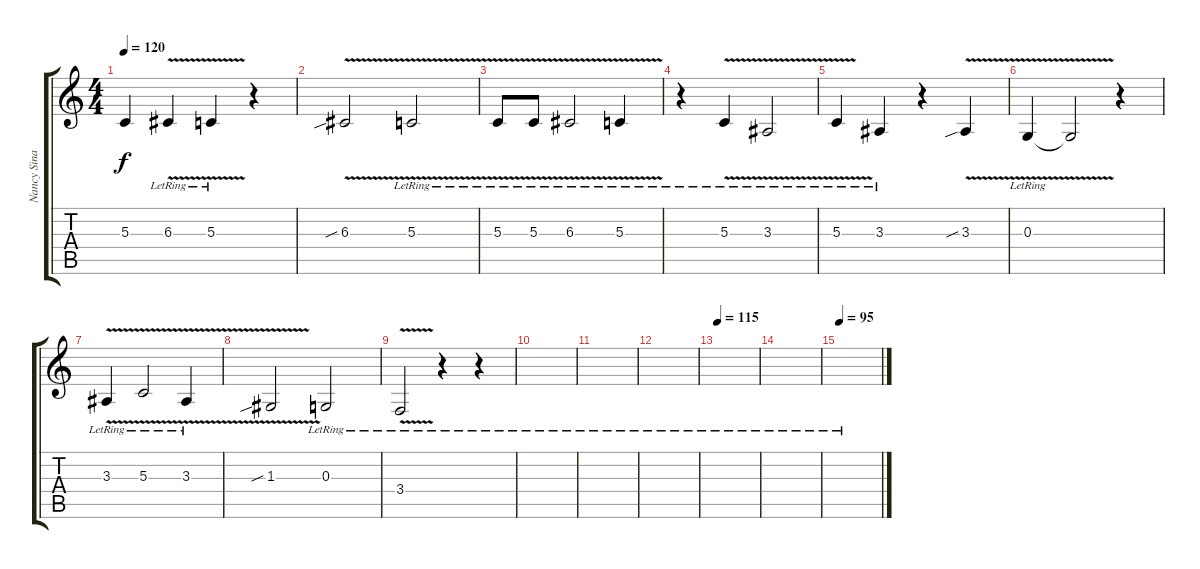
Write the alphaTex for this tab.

\track ("Nancy Sinatra" "Nancy Sina") {instrument synthvoice}
\staff {score tabs}
\tuning (E4 B3 G3 D3 A2 E2) {hide}
\ts (4 4)
\tempo 120
\clef g2
\ks c
5.3{t}.4{dy f} 6.3{v lr}.4 5.3{v lr}.4 r.4 |
6.3{v sib}.2 5.3{v lr}.2 |
5.3{v lr}.8 5.3{v lr}.8 6.3{v lr}.2 5.3{v lr}.4 |
r.4 5.3{v lr}.4 3.3{v lr}.2 |
5.3{v lr}.4 3.3{lr}.4 r.4 3.3{v sib}.4 |
0.3{v lr}.4 0.3{t}.2 r.4 |
3.3{v lr}.4 5.3{v lr}.2 3.3{v lr}.4 |
1.3{v sib}.2 0.3{lr}.2 |
3.4{v lr}.2 r.4 r.4 |
|
|
|
\tempo 115
|
|
\tempo 95
